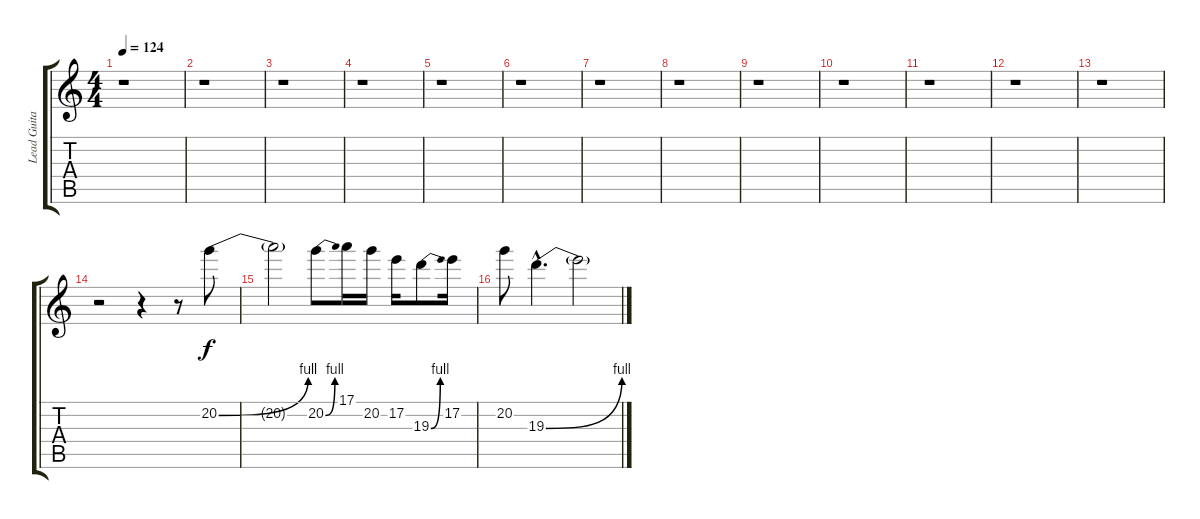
\track ("Lead Guitar" "Lead Guita") {instrument overdrivenguitar}
\staff {score tabs}
\tuning (E4 B3 G3 D3 A2 E2) {hide}
\ts (4 4)
\tempo 124
\clef g2
\ks c
r.1{dy f} |
r.1 |
r.1 |
r.1 |
r.1 |
r.1 |
r.1 |
r.1 |
r.1 |
r.1 |
r.1 |
r.1 |
r.1 |
r.2 r.4 r.8 20.2{be (bend 0 0 60 4)}.8 |
20.2{t}.2 20.2{be (bend 0 0 60 4)}.8 17.1.16 20.2.16 17.2.16 19.3{be (bend 0 0 60 4)}.8 17.2.16 |
20.2.8 19.3{be (bend 0 0 60 4) hac}.4{d} 19.3{t}.2
